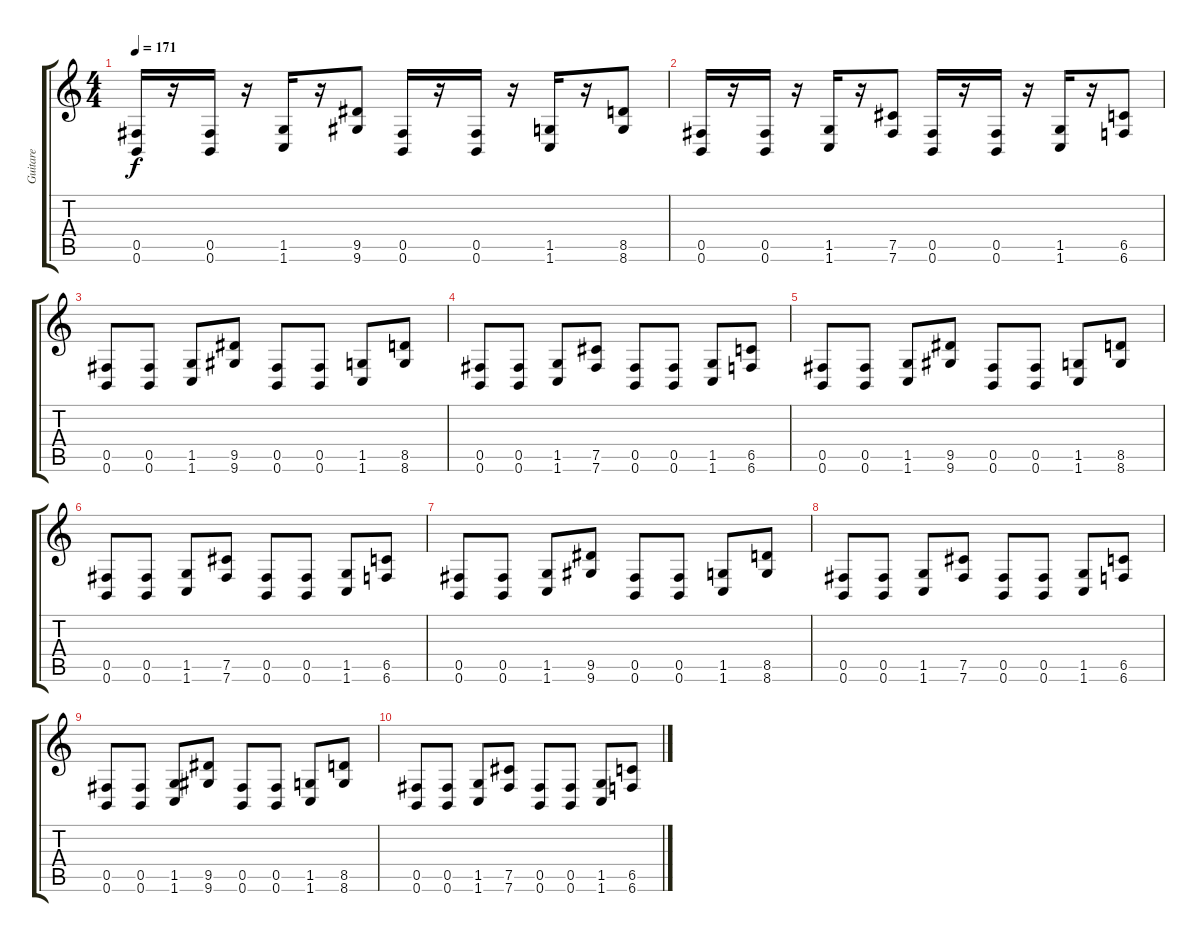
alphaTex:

\track ("Guitare" "Guitare") {instrument overdrivenguitar}
\staff {score tabs}
\tuning (Db4 Ab3 E3 B2 Gb2 B1) {hide}
\ts (4 4)
\tempo 171
\clef g2
\ks c
(0.5 0.6).16{dy f} r.16 (0.5 0.6).16 r.16 (1.5 1.6).16 r.16 (9.5 9.6).8 (0.5 0.6).16 r.16 (0.5 0.6).16 r.16 (1.5 1.6).16 r.16 (8.5 8.6).8 |
(0.5 0.6).16 r.16 (0.5 0.6).16 r.16 (1.5 1.6).16 r.16 (7.5 7.6).8 (0.5 0.6).16 r.16 (0.5 0.6).16 r.16 (1.5 1.6).16 r.16 (6.5 6.6).8 |
(0.5 0.6).8 (0.5 0.6).8 (1.5 1.6).8 (9.5 9.6).8 (0.5 0.6).8 (0.5 0.6).8 (1.5 1.6).8 (8.5 8.6).8 |
(0.5 0.6).8 (0.5 0.6).8 (1.5 1.6).8 (7.5 7.6).8 (0.5 0.6).8 (0.5 0.6).8 (1.5 1.6).8 (6.5 6.6).8 |
(0.5 0.6).8 (0.5 0.6).8 (1.5 1.6).8 (9.5 9.6).8 (0.5 0.6).8 (0.5 0.6).8 (1.5 1.6).8 (8.5 8.6).8 |
(0.5 0.6).8 (0.5 0.6).8 (1.5 1.6).8 (7.5 7.6).8 (0.5 0.6).8 (0.5 0.6).8 (1.5 1.6).8 (6.5 6.6).8 |
(0.5 0.6).8 (0.5 0.6).8 (1.5 1.6).8 (9.5 9.6).8 (0.5 0.6).8 (0.5 0.6).8 (1.5 1.6).8 (8.5 8.6).8 |
(0.5 0.6).8 (0.5 0.6).8 (1.5 1.6).8 (7.5 7.6).8 (0.5 0.6).8 (0.5 0.6).8 (1.5 1.6).8 (6.5 6.6).8 |
(0.5 0.6).8 (0.5 0.6).8 (1.5 1.6).8 (9.5 9.6).8 (0.5 0.6).8 (0.5 0.6).8 (1.5 1.6).8 (8.5 8.6).8 |
(0.5 0.6).8 (0.5 0.6).8 (1.5 1.6).8 (7.5 7.6).8 (0.5 0.6).8 (0.5 0.6).8 (1.5 1.6).8 (6.5 6.6).8
